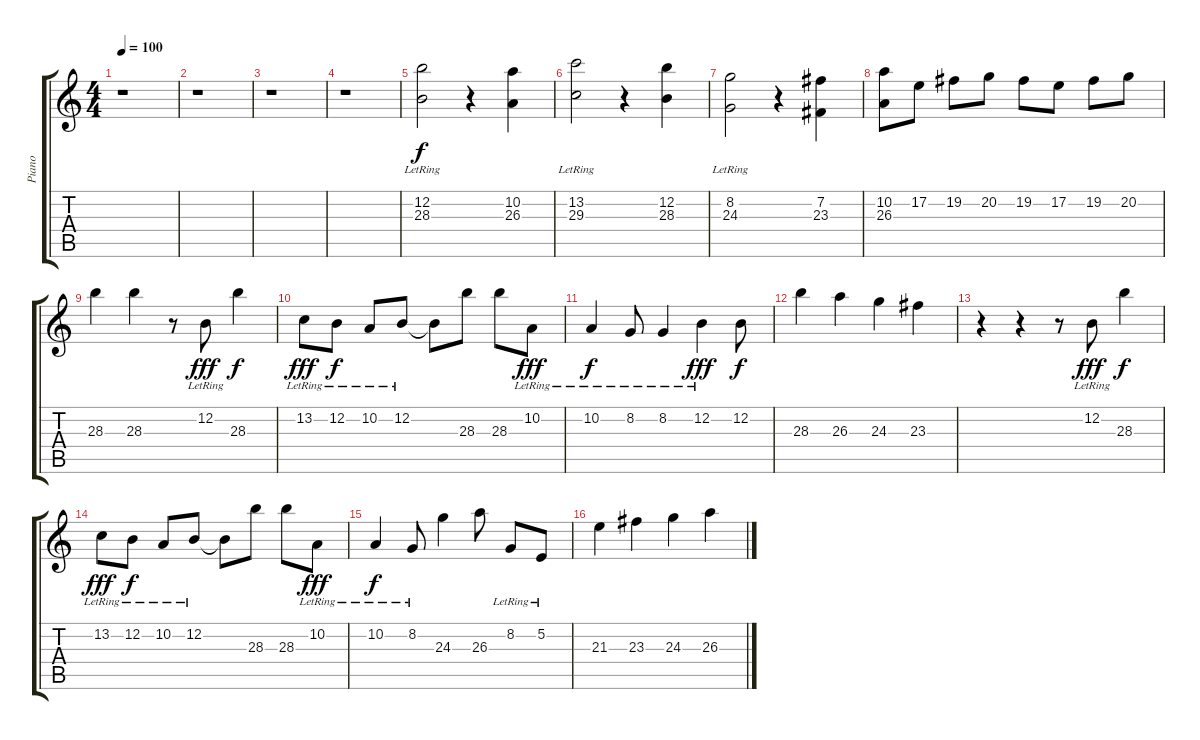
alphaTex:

\track ("Piano" "Piano") {instrument brightacousticpiano}
\staff {score tabs}
\tuning (E4 B3 G3 D3 A2 E2) {hide}
\ts (4 4)
\tempo 100
\clef g2
\ks c
r.1{dy f instrument brightacousticpiano} |
r.1 |
r.1 |
r.1 |
(12.2{lr} 28.3).2 r.4 (10.2 26.3).4 |
(13.2{lr} 29.3).2 r.4 (12.2 28.3).4 |
(8.2{lr} 24.3).2 r.4 (7.2 23.3).4 |
(10.2 26.3).8 17.2.8 19.2.8 20.2.8 19.2.8 17.2.8 19.2.8 20.2.8 |
28.3.4 28.3.4 r.8 12.2{lr}.8{dy fff} 28.3.4{dy f} |
13.2{lr}.8{dy fff} 12.2{lr}.8{dy f} 10.2{lr}.8 12.2{lr}.8 12.2{t}.8 28.3.8 28.3.8 10.2{lr}.8{dy fff} |
10.2{lr}.4{dy f} 8.2{lr}.8 8.2{lr}.4 12.2{lr}.4{dy fff} 12.2.8{dy f} |
28.3.4 26.3.4 24.3.4 23.3.4 |
r.4 r.4 r.8 12.2{lr}.8{dy fff} 28.3.4{dy f} |
13.2{lr}.8{dy fff} 12.2{lr}.8{dy f} 10.2{lr}.8 12.2{lr}.8 12.2{t}.8 28.3.8 28.3.8 10.2{lr}.8{dy fff} |
10.2{lr}.4{dy f} 8.2{lr}.8 24.3.4 26.3.8 8.2{lr}.8 5.2{lr}.8 |
21.3.4 23.3.4 24.3.4 26.3.4
